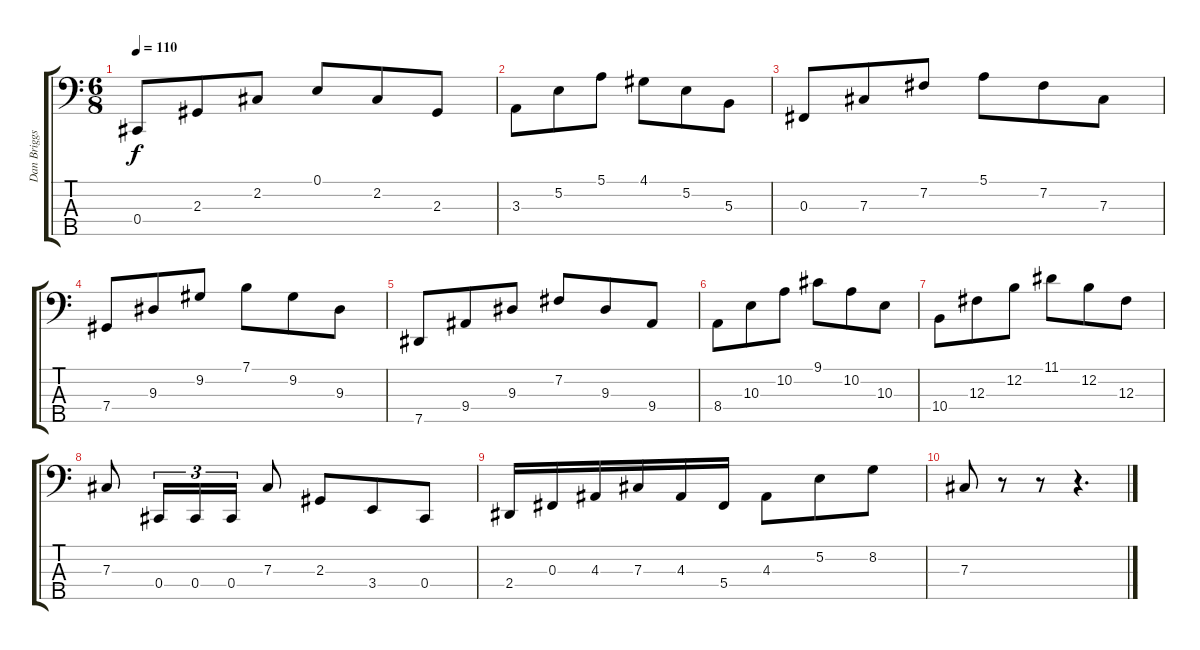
\track ("Dan Briggs" "Dan Briggs") {instrument electricbassfinger}
\staff {score tabs}
\tuning (E2 B1 Gb1 Db1 Ab0) {hide}
\ts (6 8)
\tempo 110
\clef f4
\ks c
0.4.8{dy f} 2.3.8 2.2.8 0.1.8 2.2.8 2.3.8 |
3.3.8 5.2.8 5.1.8 4.1.8 5.2.8 5.3.8 |
0.3.8 7.3.8 7.2.8 5.1.8 7.2.8 7.3.8 |
7.4.8 9.3.8 9.2.8 7.1.8 9.2.8 9.3.8 |
7.5.8 9.4.8 9.3.8 7.2.8 9.3.8 9.4.8 |
8.4.8 10.3.8 10.2.8 9.1.8 10.2.8 10.3.8 |
10.4.8 12.3.8 12.2.8 11.1.8 12.2.8 12.3.8 |
7.3.8 0.4.16{tu (3 2)} 0.4.16{tu (3 2)} 0.4.16{tu (3 2)} 7.3.8 2.3.8 3.4.8 0.4.8 |
2.4.16 0.3.16 4.3.16 7.3.16 4.3.16 5.4.16 4.3.8 5.2.8 8.2.8 |
7.3.8 r.8 r.8 r.4{d}
